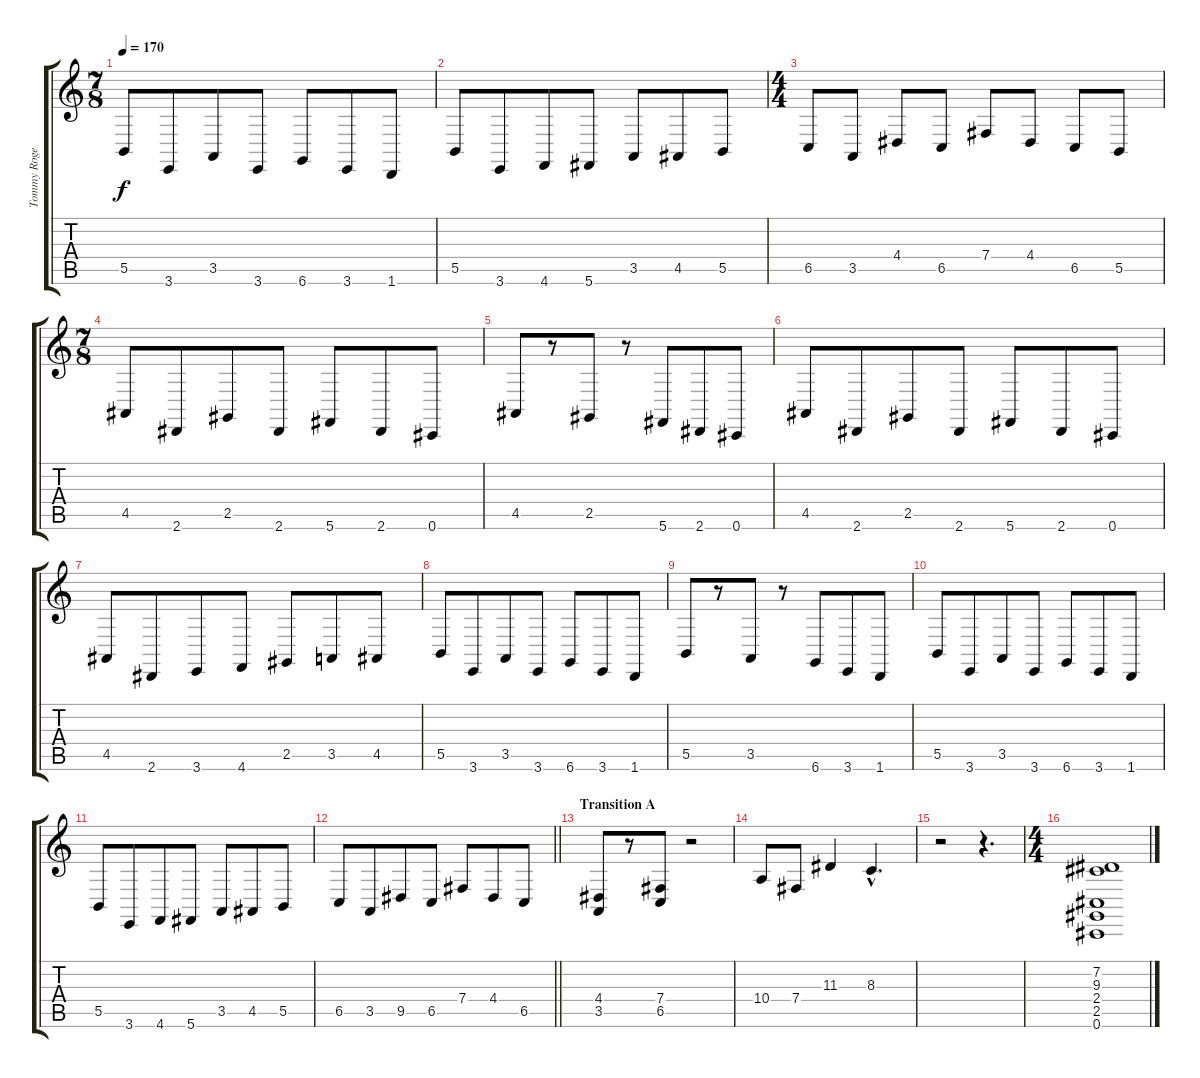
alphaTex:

\track ("Tommy Rogers" "Tommy Roge") {instrument lead2sawtooth}
\staff {score tabs}
\tuning (Db4 Ab3 E3 B2 Gb2 Db2) {hide}
\ts (7 8)
\tempo 170
\clef g2
\ks c
5.5.8{dy f} 3.6.8 3.5.8 3.6.8 6.6.8 3.6.8 1.6.8 |
5.5.8 3.6.8 4.6.8 5.6.8 3.5.8 4.5.8 5.5.8 |
\ts (4 4)
6.5.8 3.5.8 4.4.8 6.5.8 7.4.8 4.4.8 6.5.8 5.5.8 |
\ts (7 8)
4.5.8 2.6.8 2.5.8 2.6.8 5.6.8 2.6.8 0.6.8 |
4.5.8 r.8 2.5.8 r.8 5.6.8 2.6.8 0.6.8 |
4.5.8 2.6.8 2.5.8 2.6.8 5.6.8 2.6.8 0.6.8 |
4.5.8 2.6.8 3.6.8 4.6.8 2.5.8 3.5.8 4.5.8 |
5.5.8 3.6.8 3.5.8 3.6.8 6.6.8 3.6.8 1.6.8 |
5.5.8 r.8 3.5.8 r.8 6.6.8 3.6.8 1.6.8 |
5.5.8 3.6.8 3.5.8 3.6.8 6.6.8 3.6.8 1.6.8 |
5.5.8 3.6.8 4.6.8 5.6.8 3.5.8 4.5.8 5.5.8 |
\barLineRight lightlight
6.5.8 3.5.8 9.5.8 6.5.8 7.4.8 4.4.8 6.5.8 |
\section ("" "Transition A")
(4.4 3.5).8 r.8 (7.4 6.5).8 r.2 |
10.4.8 7.4.8 11.3.4 8.3{hac}.4{d} |
r.2 r.4{d} |
\ts (4 4)
(7.2 9.3 2.4 2.5 0.6).1{volume 5}
